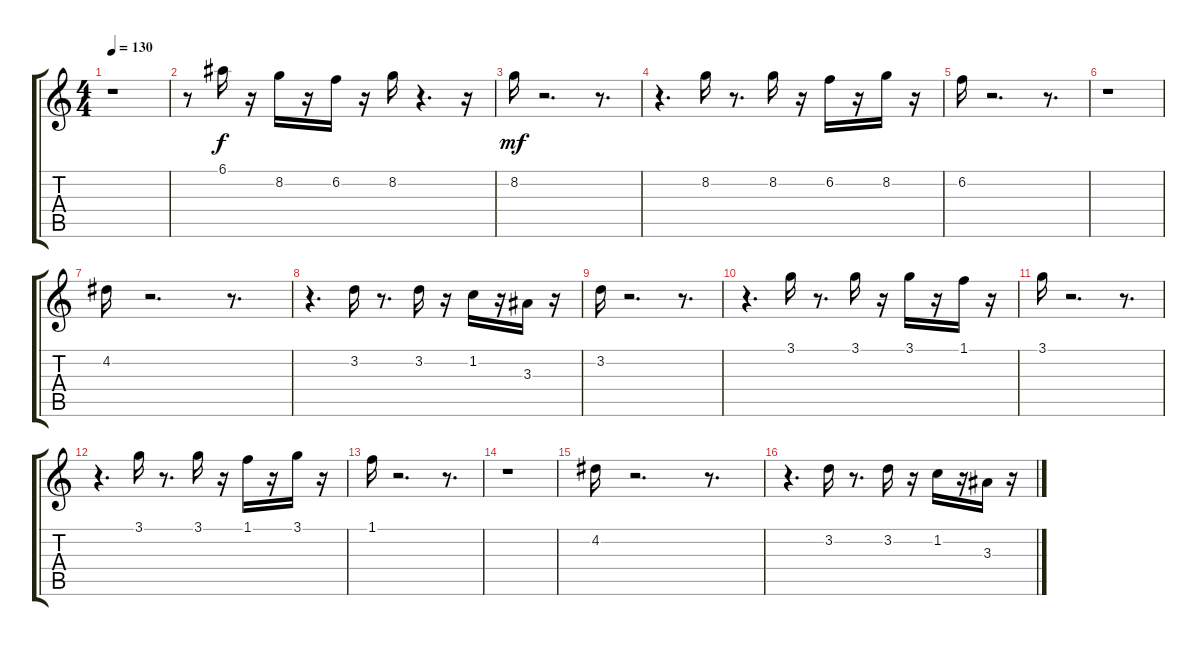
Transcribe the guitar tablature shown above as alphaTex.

\track "" {instrument acousticguitarnylon}
\staff {score tabs}
\tuning (E4 B3 G3 D3 A2 E2) {hide}
\ts (4 4)
\tempo 130
\clef g2
\ks c
r.1{dy fff} |
r.8 6.1.16{dy f} r.16 8.2.16 r.16 6.2.16 r.16 8.2.16 r.4{d} r.16 |
8.2.16{dy mf} r.2{d} r.8{d} |
r.4{d} 8.2.16 r.8{d} 8.2.16 r.16 6.2.16 r.16 8.2.16 r.16 |
6.2.16 r.2{d} r.8{d} |
r.1 |
4.2.16 r.2{d} r.8{d} |
r.4{d} 3.2.16 r.8{d} 3.2.16 r.16 1.2.16 r.16 3.3.16 r.16 |
3.2.16 r.2{d} r.8{d} |
r.4{d} 3.1.16 r.8{d} 3.1.16 r.16 3.1.16 r.16 1.1.16 r.16 |
3.1.16 r.2{d} r.8{d} |
r.4{d} 3.1.16 r.8{d} 3.1.16 r.16 1.1.16 r.16 3.1.16 r.16 |
1.1.16 r.2{d} r.8{d} |
r.1 |
4.2.16 r.2{d} r.8{d} |
r.4{d} 3.2.16 r.8{d} 3.2.16 r.16 1.2.16 r.16 3.3.16 r.16
